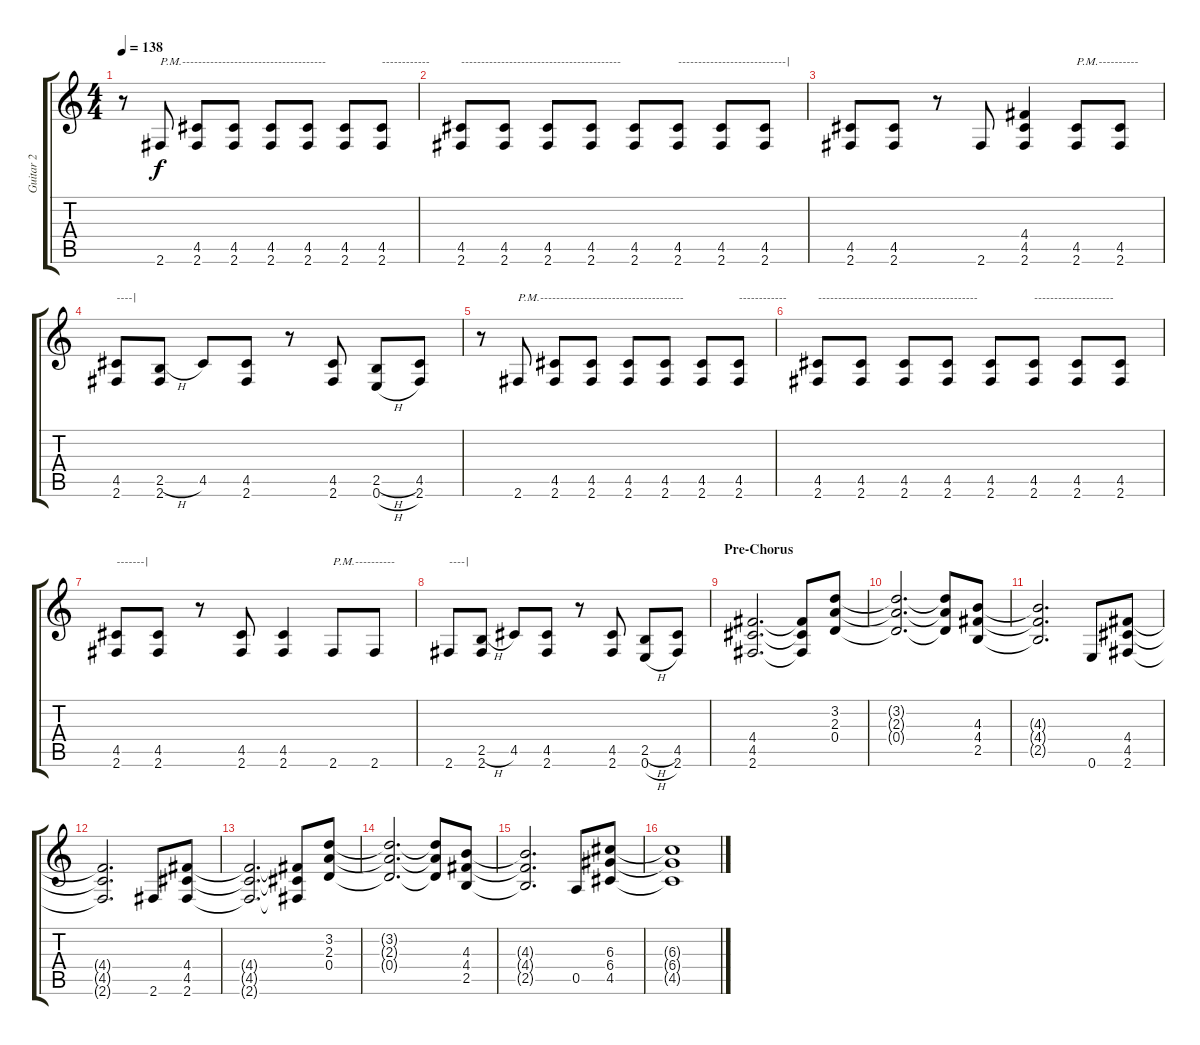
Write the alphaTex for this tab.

\track ("Guitar 2" "Guitar 2") {instrument overdrivenguitar}
\staff {score tabs}
\tuning (E4 B3 G3 D3 A2 E2) {hide}
\ts (4 4)
\tempo 138
\clef g2
\ks c
r.8{dy f} 2.6.8{txt "P.M.------------------------------------"} (4.5 2.6).8 (4.5 2.6).8 (4.5 2.6).8 (4.5 2.6).8 (4.5 2.6).8 (4.5 2.6).8{txt "------------"} |
(4.5 2.6).8{txt "----------------------------------------"} (4.5 2.6).8 (4.5 2.6).8 (4.5 2.6).8 (4.5 2.6).8 (4.5 2.6).8{txt "---------------------------|"} (4.5 2.6).8 (4.5 2.6).8 |
(4.5 2.6).8 (4.5 2.6).8 r.8 2.6.8 (4.4 4.5 2.6).4 (4.5 2.6).8{txt "P.M.----------"} (4.5 2.6).8 |
(4.5 2.6).8{txt "----|"} (2.5{h} 2.6).8 4.5.8 (4.5 2.6).8 r.8 (4.5 2.6).8 (2.5{h} 0.6{h}).8 (4.5 2.6).8 |
r.8 2.6.8{txt "P.M.------------------------------------"} (4.5 2.6).8 (4.5 2.6).8 (4.5 2.6).8 (4.5 2.6).8 (4.5 2.6).8 (4.5 2.6).8{txt "------------"} |
(4.5 2.6).8{txt "----------------------------------------"} (4.5 2.6).8 (4.5 2.6).8 (4.5 2.6).8 (4.5 2.6).8 (4.5 2.6).8{txt "--------------------"} (4.5 2.6).8 (4.5 2.6).8 |
(4.5 2.6).8{txt "-------|"} (4.5 2.6).8 r.8 (4.5 2.6).8 (4.5 2.6).4 2.6.8{txt "P.M.----------"} 2.6.8 |
2.6.8{txt "----|"} (2.5{h} 2.6).8 4.5.8 (4.5 2.6).8 r.8 (4.5 2.6).8 (2.5{h} 0.6{h}).8 (4.5 2.6).8 |
\section ("" "Pre-Chorus")
(4.4 4.5 2.6).2{d} (4.4{t} 4.5{t} 2.6{t}).8 (3.2 2.3 0.4).8 |
(3.2{t} 2.3{t} 0.4{t}).2{d} (3.2{t} 2.3{t} 0.4{t}).8 (4.3 4.4 2.5).8 |
(4.3{t} 4.4{t} 2.5{t}).2{d} 0.6.8 (4.4 4.5 2.6).8 |
(4.4{t} 4.5{t} 2.6{t}).2{d} 2.6.8 (4.4 4.5 2.6).8 |
(4.4{t} 4.5{t} 2.6{t}).2{d} (4.4{t} 4.5{t} 2.6{t}).8 (3.2 2.3 0.4).8 |
(3.2{t} 2.3{t} 0.4{t}).2{d} (3.2{t} 2.3{t} 0.4{t}).8 (4.3 4.4 2.5).8 |
(4.3{t} 4.4{t} 2.5{t}).2{d} 0.5.8 (6.3 6.4 4.5).8 |
(6.3{t} 6.4{t} 4.5{t}).1
